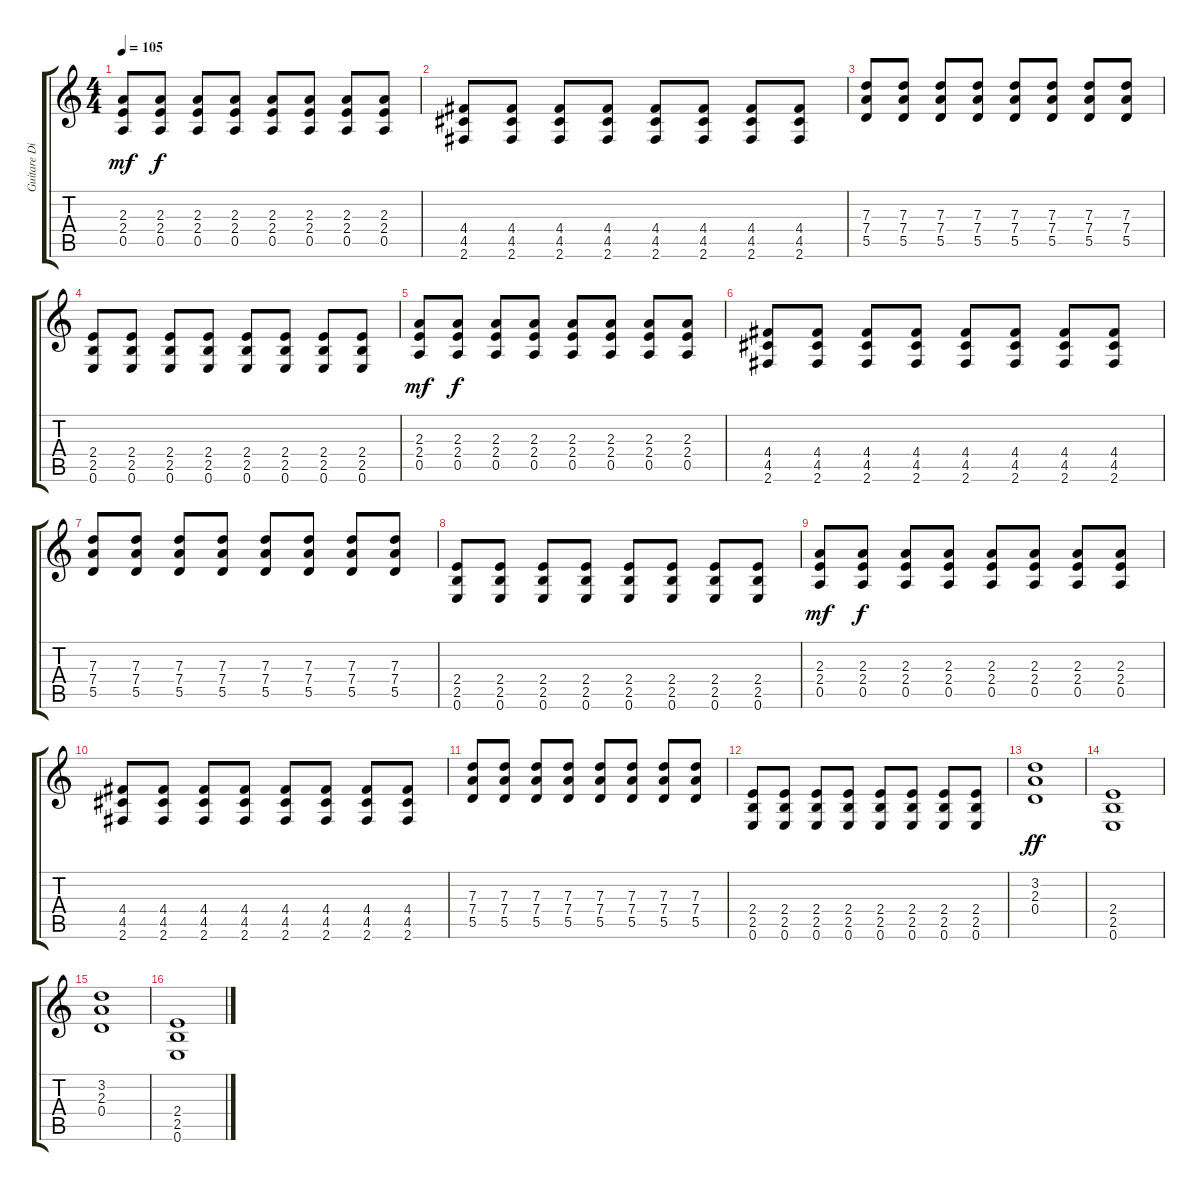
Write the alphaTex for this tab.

\track ("Guitare Disto 1" "Guitare Di") {instrument distortionguitar}
\staff {score tabs}
\tuning (E4 B3 G3 D3 A2 E2) {hide}
\ts (4 4)
\tempo 105
\clef g2
\ks c
(2.3 2.4 0.5).8{dy mf volume 16} (2.3 2.4 0.5).8{dy f} (2.3 2.4 0.5).8 (2.3 2.4 0.5).8 (2.3 2.4 0.5).8 (2.3 2.4 0.5).8 (2.3 2.4 0.5).8 (2.3 2.4 0.5).8 |
(4.4 4.5 2.6).8 (4.4 4.5 2.6).8 (4.4 4.5 2.6).8 (4.4 4.5 2.6).8 (4.4 4.5 2.6).8 (4.4 4.5 2.6).8 (4.4 4.5 2.6).8 (4.4 4.5 2.6).8 |
(7.3 7.4 5.5).8 (7.3 7.4 5.5).8 (7.3 7.4 5.5).8 (7.3 7.4 5.5).8 (7.3 7.4 5.5).8 (7.3 7.4 5.5).8 (7.3 7.4 5.5).8 (7.3 7.4 5.5).8 |
(2.4 2.5 0.6).8 (2.4 2.5 0.6).8 (2.4 2.5 0.6).8 (2.4 2.5 0.6).8 (2.4 2.5 0.6).8 (2.4 2.5 0.6).8 (2.4 2.5 0.6).8 (2.4 2.5 0.6).8 |
(2.3 2.4 0.5).8{dy mf volume 16} (2.3 2.4 0.5).8{dy f} (2.3 2.4 0.5).8 (2.3 2.4 0.5).8 (2.3 2.4 0.5).8 (2.3 2.4 0.5).8 (2.3 2.4 0.5).8 (2.3 2.4 0.5).8 |
(4.4 4.5 2.6).8 (4.4 4.5 2.6).8 (4.4 4.5 2.6).8 (4.4 4.5 2.6).8 (4.4 4.5 2.6).8 (4.4 4.5 2.6).8 (4.4 4.5 2.6).8 (4.4 4.5 2.6).8 |
(7.3 7.4 5.5).8 (7.3 7.4 5.5).8 (7.3 7.4 5.5).8 (7.3 7.4 5.5).8 (7.3 7.4 5.5).8 (7.3 7.4 5.5).8 (7.3 7.4 5.5).8 (7.3 7.4 5.5).8 |
(2.4 2.5 0.6).8 (2.4 2.5 0.6).8 (2.4 2.5 0.6).8 (2.4 2.5 0.6).8 (2.4 2.5 0.6).8 (2.4 2.5 0.6).8 (2.4 2.5 0.6).8 (2.4 2.5 0.6).8 |
(2.3 2.4 0.5).8{dy mf volume 16} (2.3 2.4 0.5).8{dy f} (2.3 2.4 0.5).8 (2.3 2.4 0.5).8 (2.3 2.4 0.5).8 (2.3 2.4 0.5).8 (2.3 2.4 0.5).8 (2.3 2.4 0.5).8 |
(4.4 4.5 2.6).8 (4.4 4.5 2.6).8 (4.4 4.5 2.6).8 (4.4 4.5 2.6).8 (4.4 4.5 2.6).8 (4.4 4.5 2.6).8 (4.4 4.5 2.6).8 (4.4 4.5 2.6).8 |
(7.3 7.4 5.5).8 (7.3 7.4 5.5).8 (7.3 7.4 5.5).8 (7.3 7.4 5.5).8 (7.3 7.4 5.5).8 (7.3 7.4 5.5).8 (7.3 7.4 5.5).8 (7.3 7.4 5.5).8 |
(2.4 2.5 0.6).8 (2.4 2.5 0.6).8 (2.4 2.5 0.6).8 (2.4 2.5 0.6).8 (2.4 2.5 0.6).8 (2.4 2.5 0.6).8 (2.4 2.5 0.6).8 (2.4 2.5 0.6).8 |
(3.2 2.3 0.4).1{dy ff} |
(2.4 2.5 0.6).1 |
(3.2 2.3 0.4).1 |
(2.4 2.5 0.6).1
